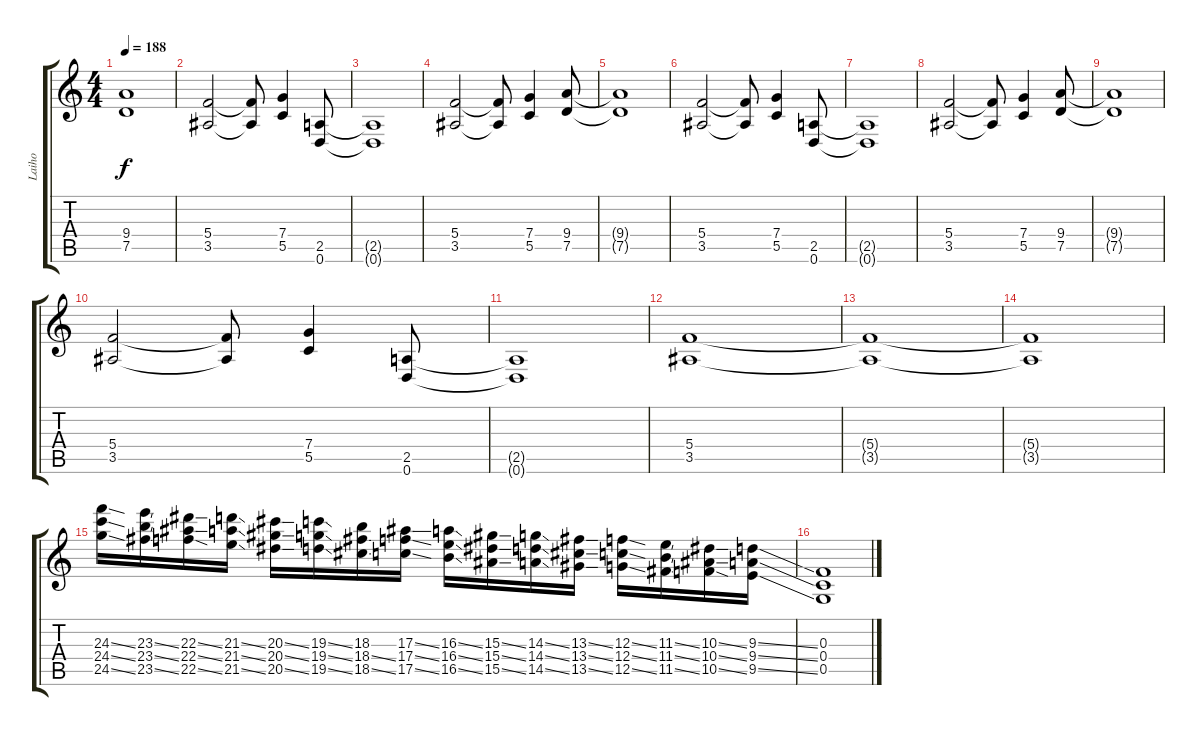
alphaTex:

\track ("Laiho" "Laiho") {instrument overdrivenguitar}
\staff {score tabs}
\tuning (D4 A3 F3 C3 G2 D2) {hide}
\ts (4 4)
\tempo 188
\clef g2
\ks c
(9.4{t} 7.5{t}).1{dy f} |
(5.4 3.5).2 (5.4{t} 3.5{t}).8 (7.4 5.5).4 (2.5 0.6).8 |
(2.5{t} 0.6{t}).1 |
(5.4 3.5).2 (5.4{t} 3.5{t}).8 (7.4 5.5).4 (9.4 7.5).8 |
(9.4{t} 7.5{t}).1 |
(5.4 3.5).2 (5.4{t} 3.5{t}).8 (7.4 5.5).4 (2.5 0.6).8 |
(2.5{t} 0.6{t}).1 |
(5.4 3.5).2 (5.4{t} 3.5{t}).8 (7.4 5.5).4 (9.4 7.5).8 |
(9.4{t} 7.5{t}).1 |
(5.4 3.5).2 (5.4{t} 3.5{t}).8 (7.4 5.5).4 (2.5 0.6).8 |
(2.5{t} 0.6{t}).1 |
(5.4 3.5).1 |
(5.4{t} 3.5{t}).1 |
(5.4{t} 3.5{t}).1 |
(24.3{ss} 24.4{ss} 24.5{ss}).16{instrument guitarfretnoise} (23.3{ss} 23.4{ss} 23.5{ss}).16 (22.3{ss} 22.4{ss} 22.5{ss}).16 (21.3{ss} 21.4{ss} 21.5{ss}).16 (20.3{ss} 20.4{ss} 20.5{ss}).16 (19.3{ss} 19.4{ss} 19.5{ss}).16 (18.3 18.4{ss} 18.5{ss}).16 (17.3{ss} 17.4{ss} 17.5{ss}).16 (16.3{ss} 16.4{ss} 16.5{ss}).16 (15.3{ss} 15.4{ss} 15.5{ss}).16 (14.3{ss} 14.4{ss} 14.5{ss}).16 (13.3{ss} 13.4{ss} 13.5{ss}).16 (12.3{ss} 12.4{ss} 12.5{ss}).16 (11.3{ss} 11.4{ss} 11.5{ss}).16 (10.3{ss} 10.4{ss} 10.5{ss}).16 (9.3{ss} 9.4{ss} 9.5{ss}).16 |
(0.3 0.4 0.5).1
